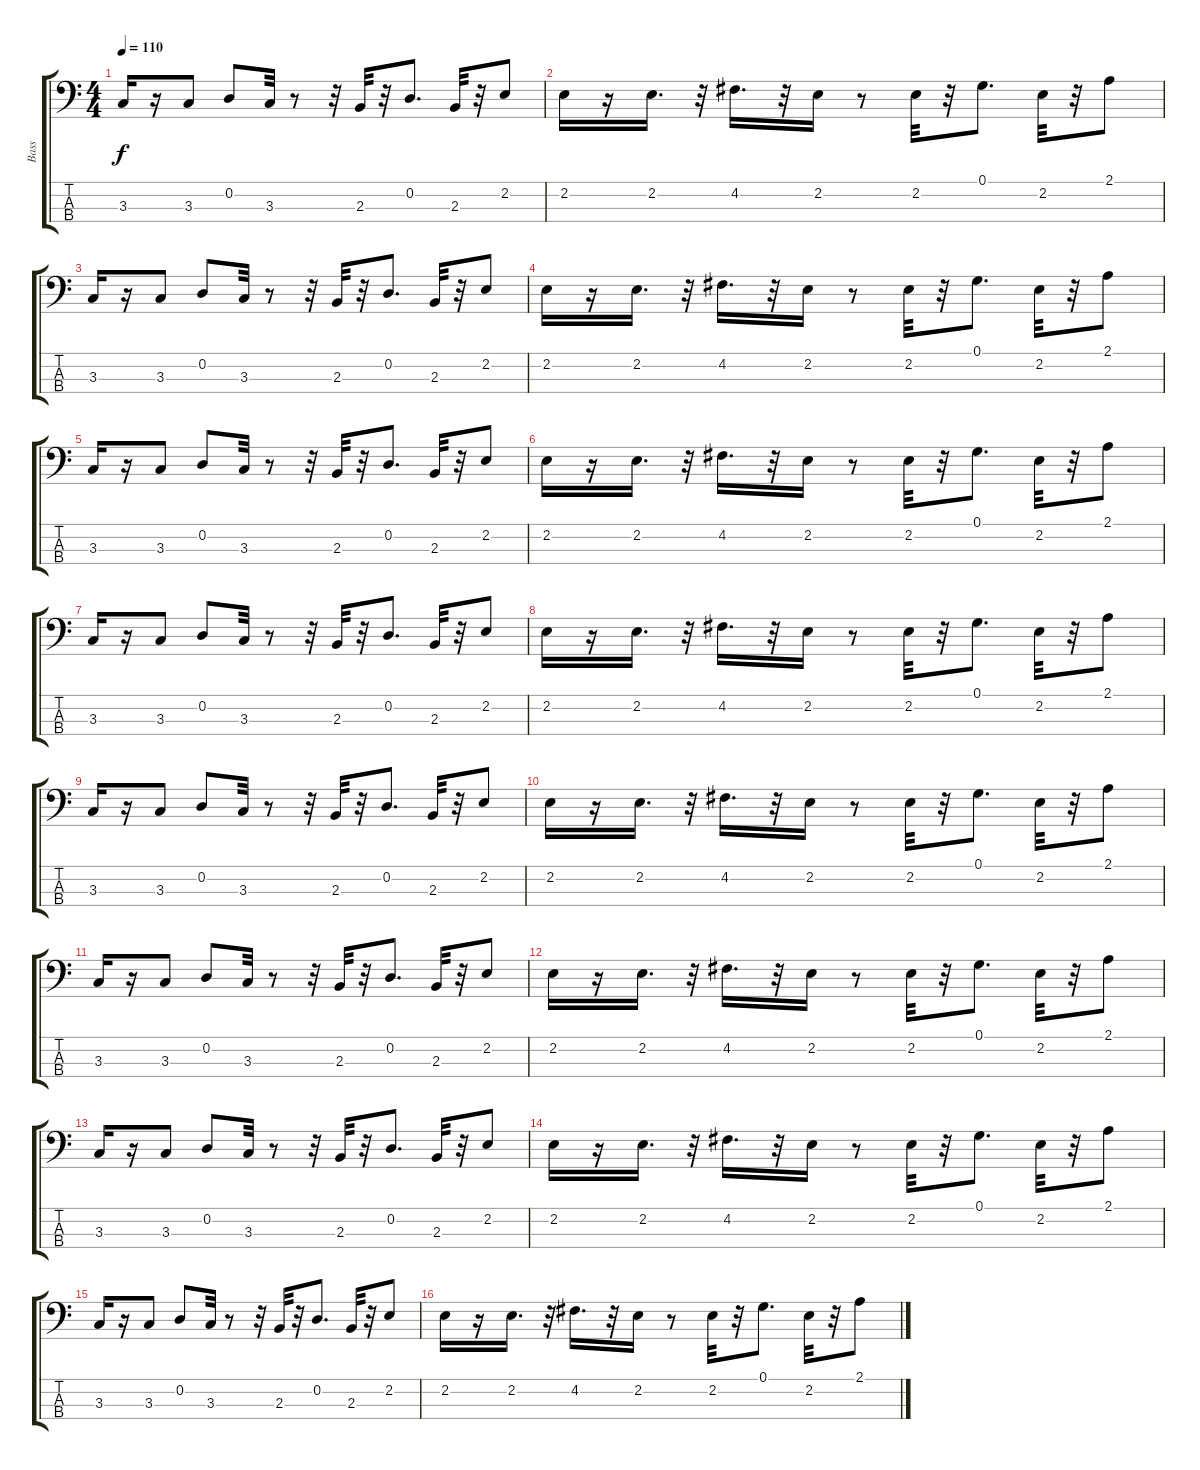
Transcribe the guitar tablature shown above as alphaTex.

\track ("Bass" "Bass") {instrument fretlessbass}
\staff {score tabs}
\tuning (G2 D2 A1 E1) {hide}
\ts (4 4)
\tempo 110
\clef f4
\ks c
3.3.16{dy f} r.16 3.3.8 0.2.8 3.3.32 r.8 r.32 2.3.32 r.32 0.2.8{d} 2.3.32 r.32 2.2.8 |
2.2.16 r.16 2.2.16{d} r.32 4.2.16{d} r.32 2.2.16 r.8 2.2.32 r.32 0.1.8{d} 2.2.32 r.32 2.1.8 |
3.3.16 r.16 3.3.8 0.2.8 3.3.32 r.8 r.32 2.3.32 r.32 0.2.8{d} 2.3.32 r.32 2.2.8 |
2.2.16 r.16 2.2.16{d} r.32 4.2.16{d} r.32 2.2.16 r.8 2.2.32 r.32 0.1.8{d} 2.2.32 r.32 2.1.8 |
3.3.16 r.16 3.3.8 0.2.8 3.3.32 r.8 r.32 2.3.32 r.32 0.2.8{d} 2.3.32 r.32 2.2.8 |
2.2.16 r.16 2.2.16{d} r.32 4.2.16{d} r.32 2.2.16 r.8 2.2.32 r.32 0.1.8{d} 2.2.32 r.32 2.1.8 |
3.3.16 r.16 3.3.8 0.2.8 3.3.32 r.8 r.32 2.3.32 r.32 0.2.8{d} 2.3.32 r.32 2.2.8 |
2.2.16 r.16 2.2.16{d} r.32 4.2.16{d} r.32 2.2.16 r.8 2.2.32 r.32 0.1.8{d} 2.2.32 r.32 2.1.8 |
3.3.16 r.16 3.3.8 0.2.8 3.3.32 r.8 r.32 2.3.32 r.32 0.2.8{d} 2.3.32 r.32 2.2.8 |
2.2.16 r.16 2.2.16{d} r.32 4.2.16{d} r.32 2.2.16 r.8 2.2.32 r.32 0.1.8{d} 2.2.32 r.32 2.1.8 |
3.3.16 r.16 3.3.8 0.2.8 3.3.32 r.8 r.32 2.3.32 r.32 0.2.8{d} 2.3.32 r.32 2.2.8 |
2.2.16 r.16 2.2.16{d} r.32 4.2.16{d} r.32 2.2.16 r.8 2.2.32 r.32 0.1.8{d} 2.2.32 r.32 2.1.8 |
3.3.16 r.16 3.3.8 0.2.8 3.3.32 r.8 r.32 2.3.32 r.32 0.2.8{d} 2.3.32 r.32 2.2.8 |
2.2.16 r.16 2.2.16{d} r.32 4.2.16{d} r.32 2.2.16 r.8 2.2.32 r.32 0.1.8{d} 2.2.32 r.32 2.1.8 |
3.3.16 r.16 3.3.8 0.2.8 3.3.32 r.8 r.32 2.3.32 r.32 0.2.8{d} 2.3.32 r.32 2.2.8 |
2.2.16 r.16 2.2.16{d} r.32 4.2.16{d} r.32 2.2.16 r.8 2.2.32 r.32 0.1.8{d} 2.2.32 r.32 2.1.8
